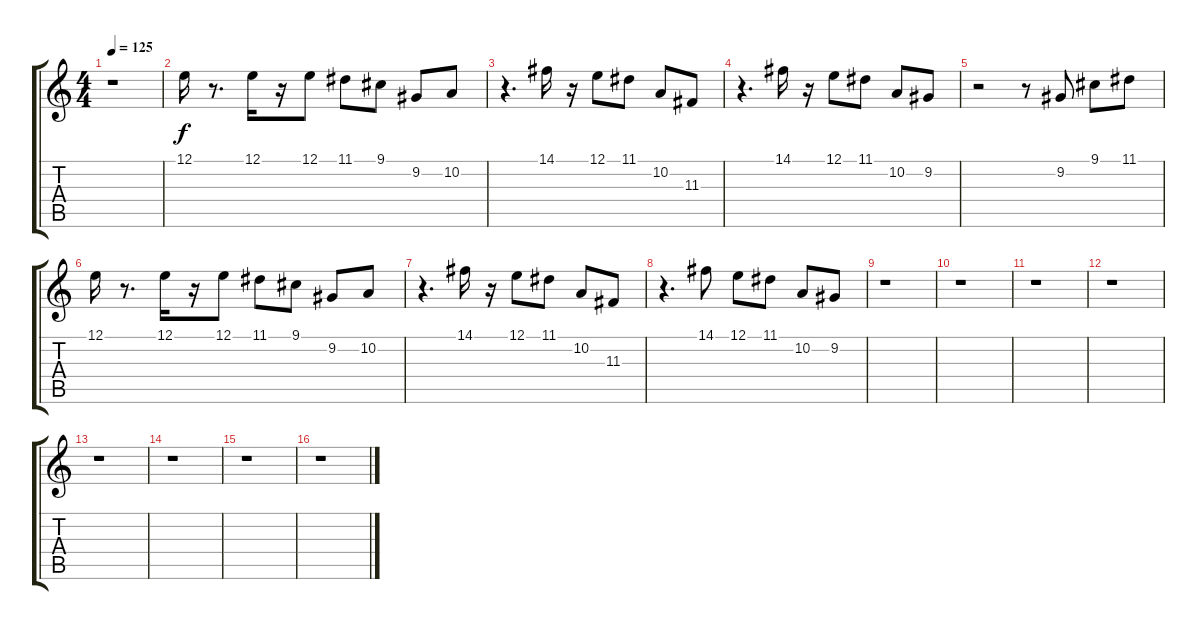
\track "" {instrument lead8bassandlead}
\staff {score tabs}
\tuning (E4 B3 G3 D3 A2 E2) {hide}
\ts (4 4)
\tempo 125
\clef g2
\ks c
r.1{dy f} |
12.1.16 r.8{d} 12.1.16 r.16 12.1.8 11.1.8 9.1.8 9.2.8 10.2.8 |
r.4{d} 14.1.16 r.16 12.1.8 11.1.8 10.2.8 11.3.8 |
r.4{d} 14.1.16 r.16 12.1.8 11.1.8 10.2.8 9.2.8 |
r.2 r.8 9.2.8 9.1.8 11.1.8 |
12.1.16 r.8{d} 12.1.16 r.16 12.1.8 11.1.8 9.1.8 9.2.8 10.2.8 |
r.4{d} 14.1.16 r.16 12.1.8 11.1.8 10.2.8 11.3.8 |
r.4{d} 14.1.8 12.1.8 11.1.8 10.2.8 9.2.8 |
r.1 |
r.1 |
r.1 |
r.1 |
r.1 |
r.1 |
r.1 |
r.1
